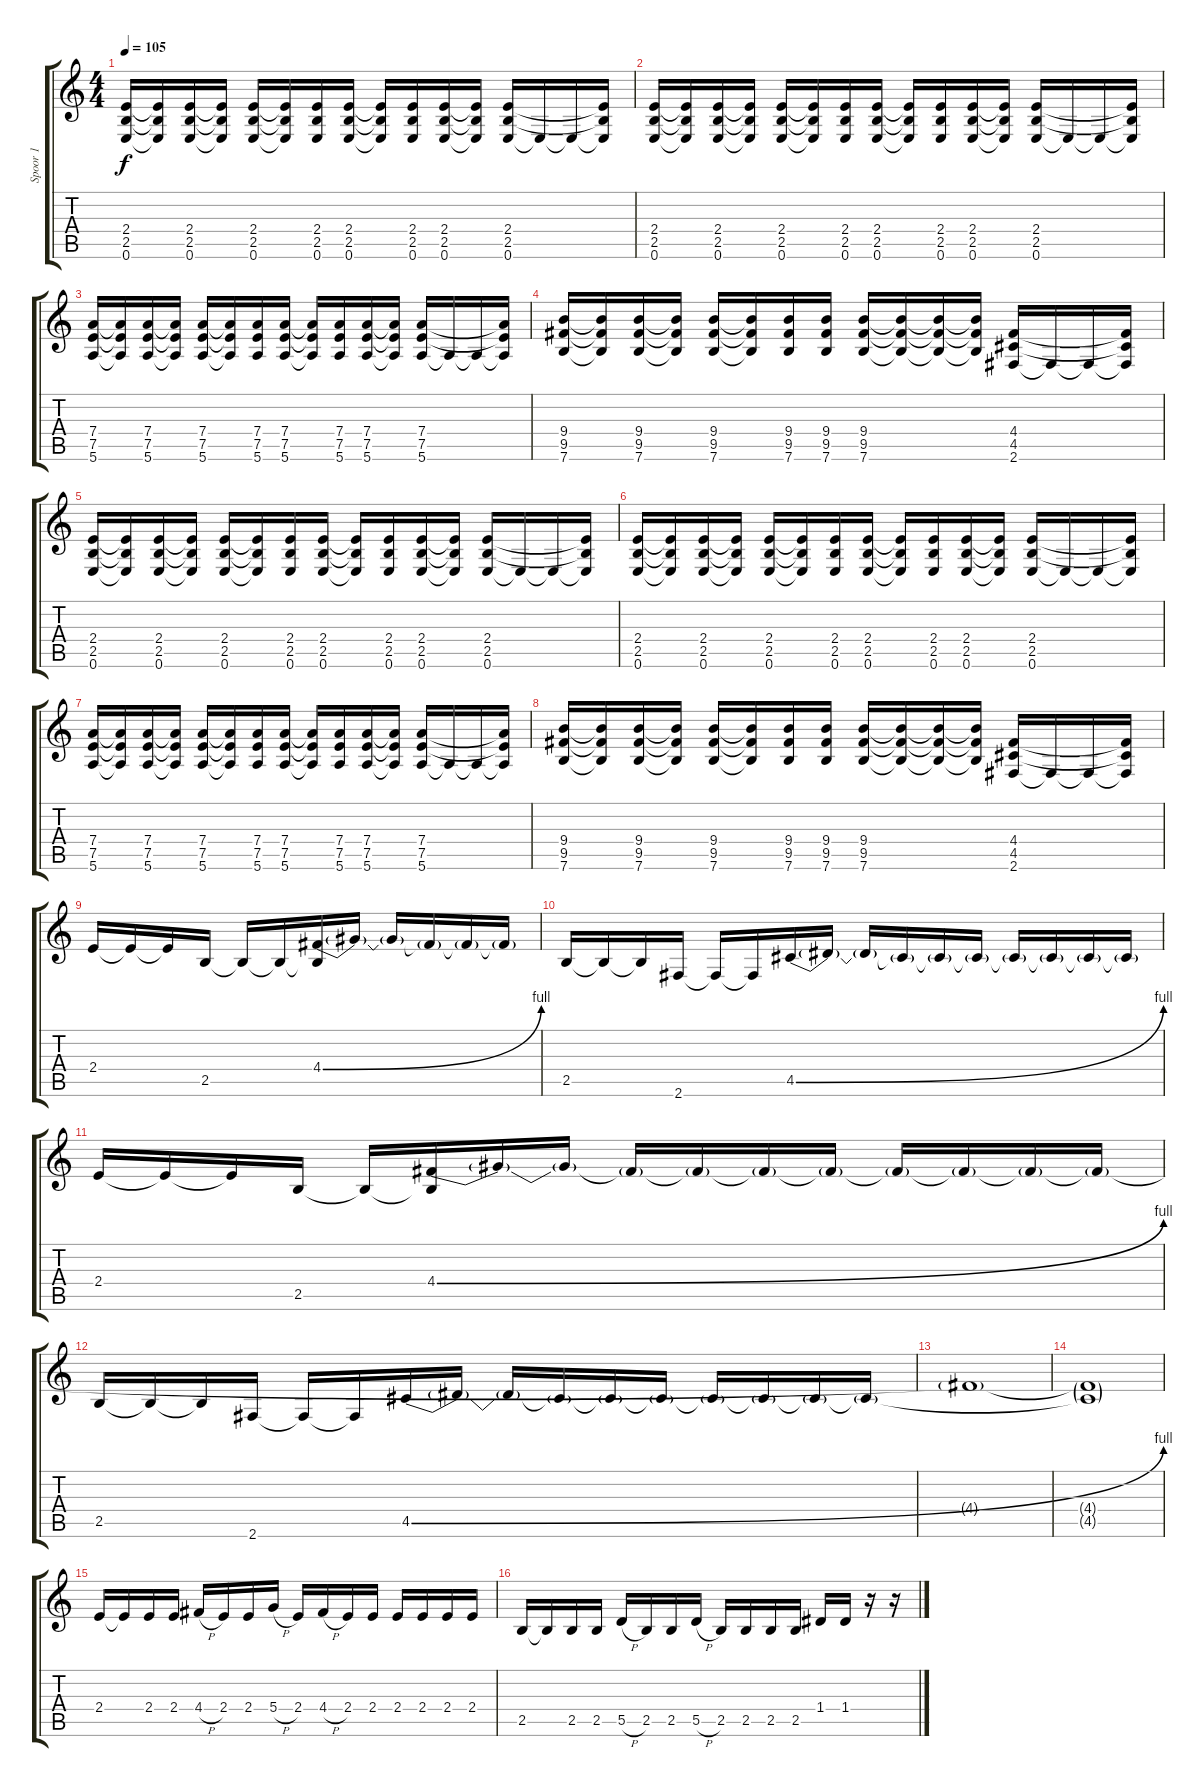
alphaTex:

\track ("Spoor 1" "Spoor 1") {instrument distortionguitar}
\staff {score tabs}
\tuning (E4 B3 G3 D3 A2 E2) {hide}
\ts (4 4)
\tempo 105
\clef g2
\ks c
(2.4 2.5 0.6).16{dy f} (2.4{t} 2.5{t} 0.6{t}).16 (2.4 2.5 0.6).16 (2.4{t} 2.5{t} 0.6{t}).16 (2.4 2.5 0.6).16 (2.4{t} 2.5{t} 0.6{t}).16 (2.4 2.5 0.6).16 (2.4 2.5 0.6).16 (2.4{t} 2.5{t} 0.6{t}).16 (2.4 2.5 0.6).16 (2.4 2.5 0.6).16 (2.4{t} 2.5{t} 0.6{t}).16 (2.4 2.5 0.6).16 0.6{t}.16 0.6{t}.16 (2.4{t} 2.5{t} 0.6{t}).16 |
(2.4 2.5 0.6).16 (2.4{t} 2.5{t} 0.6{t}).16 (2.4 2.5 0.6).16 (2.4{t} 2.5{t} 0.6{t}).16 (2.4 2.5 0.6).16 (2.4{t} 2.5{t} 0.6{t}).16 (2.4 2.5 0.6).16 (2.4 2.5 0.6).16 (2.4{t} 2.5{t} 0.6{t}).16 (2.4 2.5 0.6).16 (2.4 2.5 0.6).16 (2.4{t} 2.5{t} 0.6{t}).16 (2.4 2.5 0.6).16 0.6{t}.16 0.6{t}.16 (2.4{t} 2.5{t} 0.6{t}).16 |
(7.4 7.5 5.6).16 (7.4{t} 7.5{t} 5.6{t}).16 (7.4 7.5 5.6).16 (7.4{t} 7.5{t} 5.6{t}).16 (7.4 7.5 5.6).16 (7.4{t} 7.5{t} 5.6{t}).16 (7.4 7.5 5.6).16 (7.4 7.5 5.6).16 (7.4{t} 7.5{t} 5.6{t}).16 (7.4 7.5 5.6).16 (7.4 7.5 5.6).16 (7.4{t} 7.5{t} 5.6{t}).16 (7.4 7.5 5.6).16 5.6{t}.16 5.6{t}.16 (7.4{t} 7.5{t} 5.6{t}).16 |
(9.4 9.5 7.6).16 (9.4{t} 9.5{t} 7.6{t}).16 (9.4 9.5 7.6).16 (9.4{t} 9.5{t} 7.6{t}).16 (9.4 9.5 7.6).16 (9.4{t} 9.5{t} 7.6{t}).16 (9.4 9.5 7.6).16 (9.4 9.5 7.6).16 (9.4 9.5 7.6).16 (9.4{t} 9.5{t} 7.6{t}).16 (9.4{t} 9.5{t} 7.6{t}).16 (9.4{t} 9.5{t} 7.6{t}).16 (4.4 4.5 2.6).16 2.6{t}.16 2.6{t}.16 (4.4{t} 4.5{t} 2.6{t}).16 |
(2.4 2.5 0.6).16 (2.4{t} 2.5{t} 0.6{t}).16 (2.4 2.5 0.6).16 (2.4{t} 2.5{t} 0.6{t}).16 (2.4 2.5 0.6).16 (2.4{t} 2.5{t} 0.6{t}).16 (2.4 2.5 0.6).16 (2.4 2.5 0.6).16 (2.4{t} 2.5{t} 0.6{t}).16 (2.4 2.5 0.6).16 (2.4 2.5 0.6).16 (2.4{t} 2.5{t} 0.6{t}).16 (2.4 2.5 0.6).16 0.6{t}.16 0.6{t}.16 (2.4{t} 2.5{t} 0.6{t}).16 |
(2.4 2.5 0.6).16 (2.4{t} 2.5{t} 0.6{t}).16 (2.4 2.5 0.6).16 (2.4{t} 2.5{t} 0.6{t}).16 (2.4 2.5 0.6).16 (2.4{t} 2.5{t} 0.6{t}).16 (2.4 2.5 0.6).16 (2.4 2.5 0.6).16 (2.4{t} 2.5{t} 0.6{t}).16 (2.4 2.5 0.6).16 (2.4 2.5 0.6).16 (2.4{t} 2.5{t} 0.6{t}).16 (2.4 2.5 0.6).16 0.6{t}.16 0.6{t}.16 (2.4{t} 2.5{t} 0.6{t}).16 |
(7.4 7.5 5.6).16 (7.4{t} 7.5{t} 5.6{t}).16 (7.4 7.5 5.6).16 (7.4{t} 7.5{t} 5.6{t}).16 (7.4 7.5 5.6).16 (7.4{t} 7.5{t} 5.6{t}).16 (7.4 7.5 5.6).16 (7.4 7.5 5.6).16 (7.4{t} 7.5{t} 5.6{t}).16 (7.4 7.5 5.6).16 (7.4 7.5 5.6).16 (7.4{t} 7.5{t} 5.6{t}).16 (7.4 7.5 5.6).16 5.6{t}.16 5.6{t}.16 (7.4{t} 7.5{t} 5.6{t}).16 |
(9.4 9.5 7.6).16 (9.4{t} 9.5{t} 7.6{t}).16 (9.4 9.5 7.6).16 (9.4{t} 9.5{t} 7.6{t}).16 (9.4 9.5 7.6).16 (9.4{t} 9.5{t} 7.6{t}).16 (9.4 9.5 7.6).16 (9.4 9.5 7.6).16 (9.4 9.5 7.6).16 (9.4{t} 9.5{t} 7.6{t}).16 (9.4{t} 9.5{t} 7.6{t}).16 (9.4{t} 9.5{t} 7.6{t}).16 (4.4 4.5 2.6).16 2.6{t}.16 2.6{t}.16 (4.4{t} 4.5{t} 2.6{t}).16 |
2.4.16 2.4{t}.16 2.4{t}.16 2.5.16 2.5{t}.16 2.5{t}.16 (4.4{be (bend 0 0 60 4)} 2.5{t}).16 4.4{t}.16 4.4{t}.16 4.4{t}.16 4.4{t}.16 4.4{t}.16 |
2.5.16 2.5{t}.16 2.5{t}.16 2.6.16 2.6{t}.16 2.6{t}.16 4.5{be (bend 0 0 60 4)}.16 4.5{t}.16 4.5{t}.16 4.5{t}.16 4.5{t}.16 4.5{t}.16 4.5{t}.16 4.5{t}.16 4.5{t}.16 4.5{t}.16 |
2.4.16 2.4{t}.16 2.4{t}.16 2.5.16 2.5{t}.16 (4.4{be (bend 0 0 60 4)} 2.5{t}).16 4.4{t}.16 4.4{t}.16 4.4{t}.16 4.4{t}.16 4.4{t}.16 4.4{t}.16 4.4{t}.16 4.4{t}.16 4.4{t}.16 4.4{t}.16 |
2.5.16 2.5{t}.16 2.5{t}.16 2.6.16 2.6{t}.16 2.6{t}.16 4.5{be (bend 0 0 60 4)}.16 4.5{t}.16 4.5{t}.16 4.5{t}.16 4.5{t}.16 4.5{t}.16 4.5{t}.16 4.5{t}.16 4.5{t}.16 4.5{t}.16 |
4.4{t}.1 |
(4.4{t} 4.5{t}).1 |
2.4.16 2.4{t}.16 2.4.16 2.4.16 4.4{h}.16 2.4.16 2.4.16 5.4{h}.16 2.4.16 4.4{h}.16 2.4.16 2.4.16 2.4.16 2.4.16 2.4.16 2.4.16 |
2.5.16 2.5{t}.16 2.5.16 2.5.16 5.5{h}.16 2.5.16 2.5.16 5.5{h}.16 2.5.16 2.5.16 2.5.16 2.5.16 1.4.16 1.4.16 r.16 r.16
